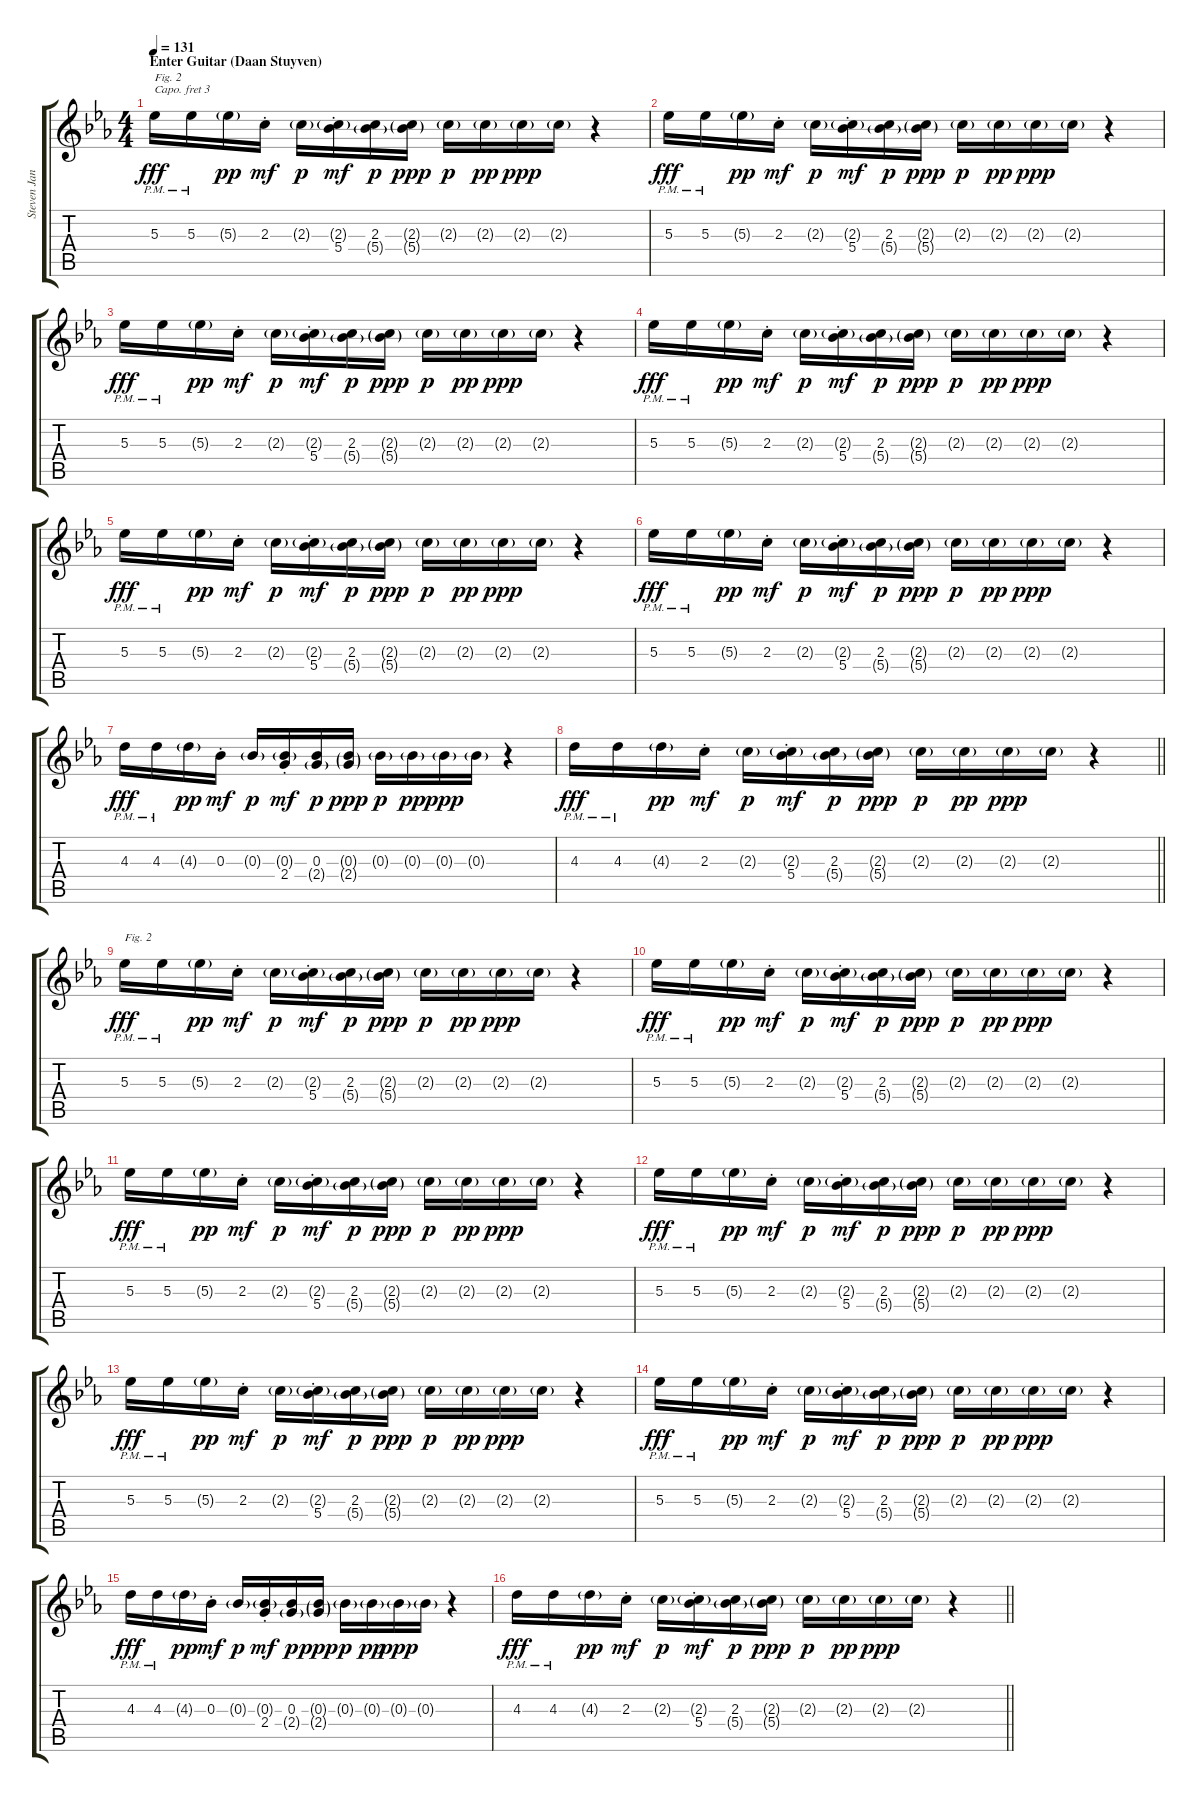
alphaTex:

\track ("Steven Janssens (elec. gtr.) Capo 3th" "Steven Jan") {instrument electricguitarclean}
\staff {score tabs}
\capo 3
\tuning (E4 B3 G3 D3 A2 E2) {hide}
\ts (4 4)
\section ("" "Enter Guitar (Daan Stuyven)")
\tempo 131
\clef g2
\ks cminor
5.3{pm}.16{txt "Fig. 2" dy fff} 5.3{pm}.16 5.3{g}.16{dy pp} 2.3{st}.16{dy mf} 2.3{g}.16{dy p} (2.3{g} 5.4{st}).16{dy mf} (2.3 5.4{g}).16{dy p} (2.3{g} 5.4{g}).16{dy ppp} 2.3{g}.16{dy p} 2.3{g}.16{dy pp} 2.3{g}.16{dy ppp} 2.3{g}.16 r.4 |
5.3{pm}.16{dy fff} 5.3{pm}.16 5.3{g}.16{dy pp} 2.3{st}.16{dy mf} 2.3{g}.16{dy p} (2.3{g} 5.4{st}).16{dy mf} (2.3 5.4{g}).16{dy p} (2.3{g} 5.4{g}).16{dy ppp} 2.3{g}.16{dy p} 2.3{g}.16{dy pp} 2.3{g}.16{dy ppp} 2.3{g}.16 r.4 |
5.3{pm}.16{dy fff} 5.3{pm}.16 5.3{g}.16{dy pp} 2.3{st}.16{dy mf} 2.3{g}.16{dy p} (2.3{g} 5.4{st}).16{dy mf} (2.3 5.4{g}).16{dy p} (2.3{g} 5.4{g}).16{dy ppp} 2.3{g}.16{dy p} 2.3{g}.16{dy pp} 2.3{g}.16{dy ppp} 2.3{g}.16 r.4 |
5.3{pm}.16{dy fff} 5.3{pm}.16 5.3{g}.16{dy pp} 2.3{st}.16{dy mf} 2.3{g}.16{dy p} (2.3{g} 5.4{st}).16{dy mf} (2.3 5.4{g}).16{dy p} (2.3{g} 5.4{g}).16{dy ppp} 2.3{g}.16{dy p} 2.3{g}.16{dy pp} 2.3{g}.16{dy ppp} 2.3{g}.16 r.4 |
5.3{pm}.16{dy fff} 5.3{pm}.16 5.3{g}.16{dy pp} 2.3{st}.16{dy mf} 2.3{g}.16{dy p} (2.3{g} 5.4{st}).16{dy mf} (2.3 5.4{g}).16{dy p} (2.3{g} 5.4{g}).16{dy ppp} 2.3{g}.16{dy p} 2.3{g}.16{dy pp} 2.3{g}.16{dy ppp} 2.3{g}.16 r.4 |
5.3{pm}.16{dy fff} 5.3{pm}.16 5.3{g}.16{dy pp} 2.3{st}.16{dy mf} 2.3{g}.16{dy p} (2.3{g} 5.4{st}).16{dy mf} (2.3 5.4{g}).16{dy p} (2.3{g} 5.4{g}).16{dy ppp} 2.3{g}.16{dy p} 2.3{g}.16{dy pp} 2.3{g}.16{dy ppp} 2.3{g}.16 r.4 |
4.3{pm}.16{dy fff} 4.3{pm}.16 4.3{g}.16{dy pp} 0.3{st}.16{dy mf} 0.3{g}.16{dy p} (0.3{g} 2.4{st}).16{dy mf} (0.3 2.4{g}).16{dy p} (0.3{g} 2.4{g}).16{dy ppp} 0.3{g}.16{dy p} 0.3{g}.16{dy pp} 0.3{g}.16{dy ppp} 0.3{g}.16 r.4 |
\barLineRight lightlight
4.3{pm}.16{dy fff} 4.3{pm}.16 4.3{g}.16{dy pp} 2.3{st}.16{dy mf} 2.3{g}.16{dy p} (2.3{g} 5.4{st}).16{dy mf} (2.3 5.4{g}).16{dy p} (2.3{g} 5.4{g}).16{dy ppp} 2.3{g}.16{dy p} 2.3{g}.16{dy pp} 2.3{g}.16{dy ppp} 2.3{g}.16 r.4 |
5.3{pm}.16{txt "Fig. 2" dy fff} 5.3{pm}.16 5.3{g}.16{dy pp} 2.3{st}.16{dy mf} 2.3{g}.16{dy p} (2.3{g} 5.4{st}).16{dy mf} (2.3 5.4{g}).16{dy p} (2.3{g} 5.4{g}).16{dy ppp} 2.3{g}.16{dy p} 2.3{g}.16{dy pp} 2.3{g}.16{dy ppp} 2.3{g}.16 r.4 |
5.3{pm}.16{dy fff} 5.3{pm}.16 5.3{g}.16{dy pp} 2.3{st}.16{dy mf} 2.3{g}.16{dy p} (2.3{g} 5.4{st}).16{dy mf} (2.3 5.4{g}).16{dy p} (2.3{g} 5.4{g}).16{dy ppp} 2.3{g}.16{dy p} 2.3{g}.16{dy pp} 2.3{g}.16{dy ppp} 2.3{g}.16 r.4 |
5.3{pm}.16{dy fff} 5.3{pm}.16 5.3{g}.16{dy pp} 2.3{st}.16{dy mf} 2.3{g}.16{dy p} (2.3{g} 5.4{st}).16{dy mf} (2.3 5.4{g}).16{dy p} (2.3{g} 5.4{g}).16{dy ppp} 2.3{g}.16{dy p} 2.3{g}.16{dy pp} 2.3{g}.16{dy ppp} 2.3{g}.16 r.4 |
5.3{pm}.16{dy fff} 5.3{pm}.16 5.3{g}.16{dy pp} 2.3{st}.16{dy mf} 2.3{g}.16{dy p} (2.3{g} 5.4{st}).16{dy mf} (2.3 5.4{g}).16{dy p} (2.3{g} 5.4{g}).16{dy ppp} 2.3{g}.16{dy p} 2.3{g}.16{dy pp} 2.3{g}.16{dy ppp} 2.3{g}.16 r.4 |
5.3{pm}.16{dy fff} 5.3{pm}.16 5.3{g}.16{dy pp} 2.3{st}.16{dy mf} 2.3{g}.16{dy p} (2.3{g} 5.4{st}).16{dy mf} (2.3 5.4{g}).16{dy p} (2.3{g} 5.4{g}).16{dy ppp} 2.3{g}.16{dy p} 2.3{g}.16{dy pp} 2.3{g}.16{dy ppp} 2.3{g}.16 r.4 |
5.3{pm}.16{dy fff} 5.3{pm}.16 5.3{g}.16{dy pp} 2.3{st}.16{dy mf} 2.3{g}.16{dy p} (2.3{g} 5.4{st}).16{dy mf} (2.3 5.4{g}).16{dy p} (2.3{g} 5.4{g}).16{dy ppp} 2.3{g}.16{dy p} 2.3{g}.16{dy pp} 2.3{g}.16{dy ppp} 2.3{g}.16 r.4 |
4.3{pm}.16{dy fff} 4.3{pm}.16 4.3{g}.16{dy pp} 0.3{st}.16{dy mf} 0.3{g}.16{dy p} (0.3{g} 2.4{st}).16{dy mf} (0.3 2.4{g}).16{dy p} (0.3{g} 2.4{g}).16{dy ppp} 0.3{g}.16{dy p} 0.3{g}.16{dy pp} 0.3{g}.16{dy ppp} 0.3{g}.16 r.4 |
\barLineRight lightlight
4.3{pm}.16{dy fff} 4.3{pm}.16 4.3{g}.16{dy pp} 2.3{st}.16{dy mf} 2.3{g}.16{dy p} (2.3{g} 5.4{st}).16{dy mf} (2.3 5.4{g}).16{dy p} (2.3{g} 5.4{g}).16{dy ppp} 2.3{g}.16{dy p} 2.3{g}.16{dy pp} 2.3{g}.16{dy ppp} 2.3{g}.16 r.4
